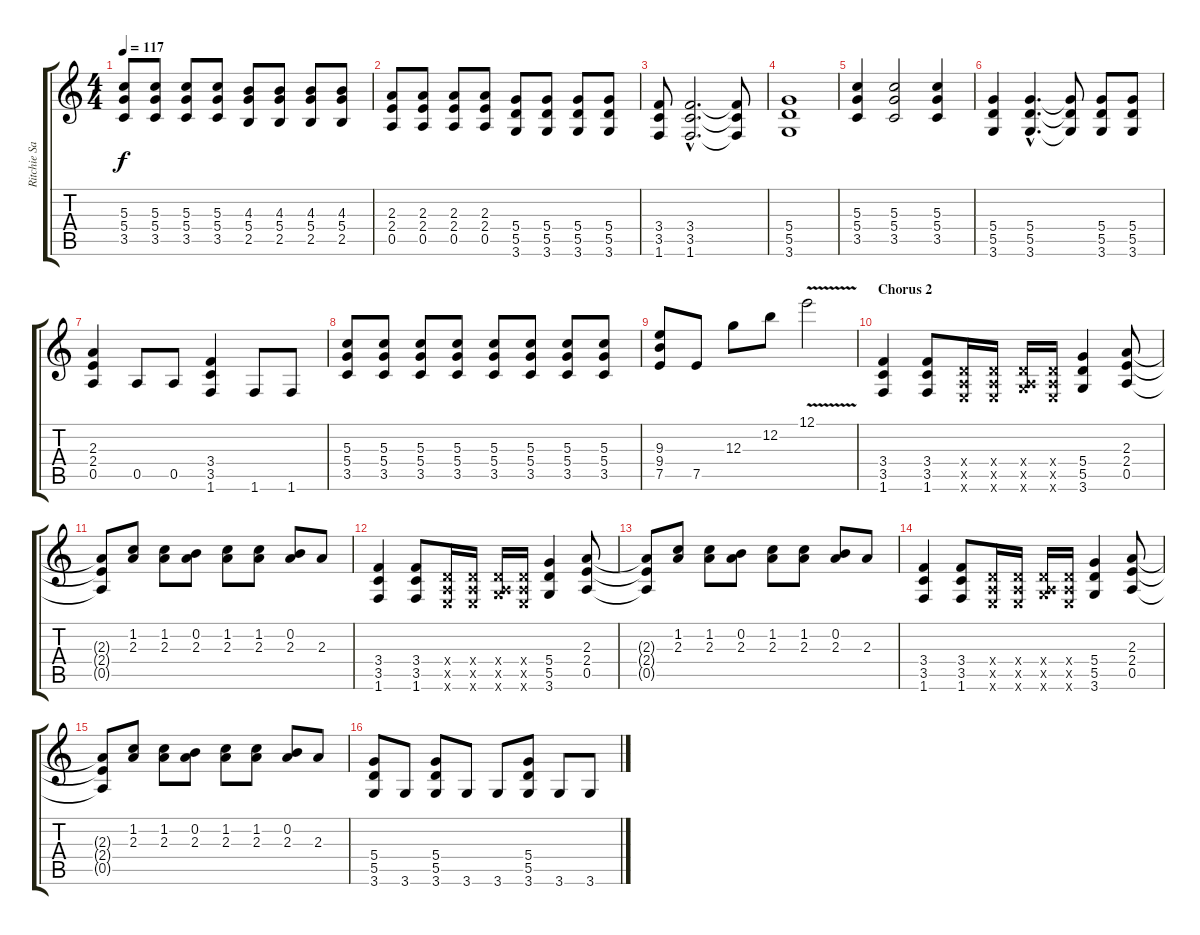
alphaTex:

\track ("Ritchie Sambora" "Ritchie Sa") {instrument overdrivenguitar}
\staff {score tabs}
\tuning (E4 B3 G3 D3 A2 E2) {hide}
\ts (4 4)
\tempo 117
\clef g2
\ks c
(5.3 5.4 3.5).8{dy f balance 11} (5.3 5.4 3.5).8 (5.3 5.4 3.5).8 (5.3 5.4 3.5).8 (4.3 5.4 2.5).8 (4.3 5.4 2.5).8 (4.3 5.4 2.5).8 (4.3 5.4 2.5).8 |
(2.3 2.4 0.5).8 (2.3 2.4 0.5).8 (2.3 2.4 0.5).8 (2.3 2.4 0.5).8 (5.4 5.5 3.6).8 (5.4 5.5 3.6).8 (5.4 5.5 3.6).8 (5.4 5.5 3.6).8 |
(3.4 3.5 1.6).8 (3.4{hac} 3.5{hac} 1.6{hac}).2{d} (3.4{t} 3.5{t} 1.6{t}).8 |
(5.4 5.5 3.6).1{balance 11} |
(5.3 5.4 3.5).4{balance 11} (5.3 5.4 3.5).2 (5.3 5.4 3.5).4 |
(5.4 5.5 3.6).4 (5.4{hac} 5.5{hac} 3.6{hac}).4{d} (5.4{t} 5.5{t} 3.6{t}).8 (5.4 5.5 3.6).8 (5.4 5.5 3.6).8 |
(2.3 2.4 0.5).4 0.5.8 0.5.8 (3.4 3.5 1.6).4 1.6.8 1.6.8 |
(5.3 5.4 3.5).8 (5.3 5.4 3.5).8 (5.3 5.4 3.5).8 (5.3 5.4 3.5).8 (5.3 5.4 3.5).8 (5.3 5.4 3.5).8 (5.3 5.4 3.5).8 (5.3 5.4 3.5).8 |
(9.3 9.4 7.5).8 7.5.8 12.3.8 12.2.8 12.1{v}.2 |
\section ("" "Chorus 2")
(3.4 3.5 1.6).4{balance 11} (3.4 3.5 1.6).8 (0.4{x} 0.5{x} 0.6{x}).16 (0.4{x} 0.5{x} 0.6{x}).16 (0.4{x} 0.5{x} 3.6{x}).16 (0.4{x} 0.5{x} 0.6{x}).16 (5.4 5.5 3.6).4 (2.3 2.4 0.5).8 |
(2.3{t} 2.4{t} 0.5{t}).8 (1.2 2.3).8 (1.2 2.3).8 (0.2 2.3).8 (1.2 2.3).8 (1.2 2.3).8 (0.2 2.3).8 2.3.8 |
(3.4 3.5 1.6).4{balance 11} (3.4 3.5 1.6).8 (0.4{x} 0.5{x} 0.6{x}).16 (0.4{x} 0.5{x} 0.6{x}).16 (0.4{x} 0.5{x} 3.6{x}).16 (0.4{x} 0.5{x} 0.6{x}).16 (5.4 5.5 3.6).4 (2.3 2.4 0.5).8 |
(2.3{t} 2.4{t} 0.5{t}).8 (1.2 2.3).8 (1.2 2.3).8 (0.2 2.3).8 (1.2 2.3).8 (1.2 2.3).8 (0.2 2.3).8 2.3.8 |
(3.4 3.5 1.6).4{balance 11} (3.4 3.5 1.6).8 (0.4{x} 0.5{x} 0.6{x}).16 (0.4{x} 0.5{x} 0.6{x}).16 (0.4{x} 0.5{x} 3.6{x}).16 (0.4{x} 0.5{x} 0.6{x}).16 (5.4 5.5 3.6).4 (2.3 2.4 0.5).8 |
(2.3{t} 2.4{t} 0.5{t}).8 (1.2 2.3).8 (1.2 2.3).8 (0.2 2.3).8 (1.2 2.3).8 (1.2 2.3).8 (0.2 2.3).8 2.3.8 |
(5.4 5.5 3.6).8 3.6.8 (5.4 5.5 3.6).8 3.6.8 3.6.8 (5.4 5.5 3.6).8 3.6.8 3.6.8
